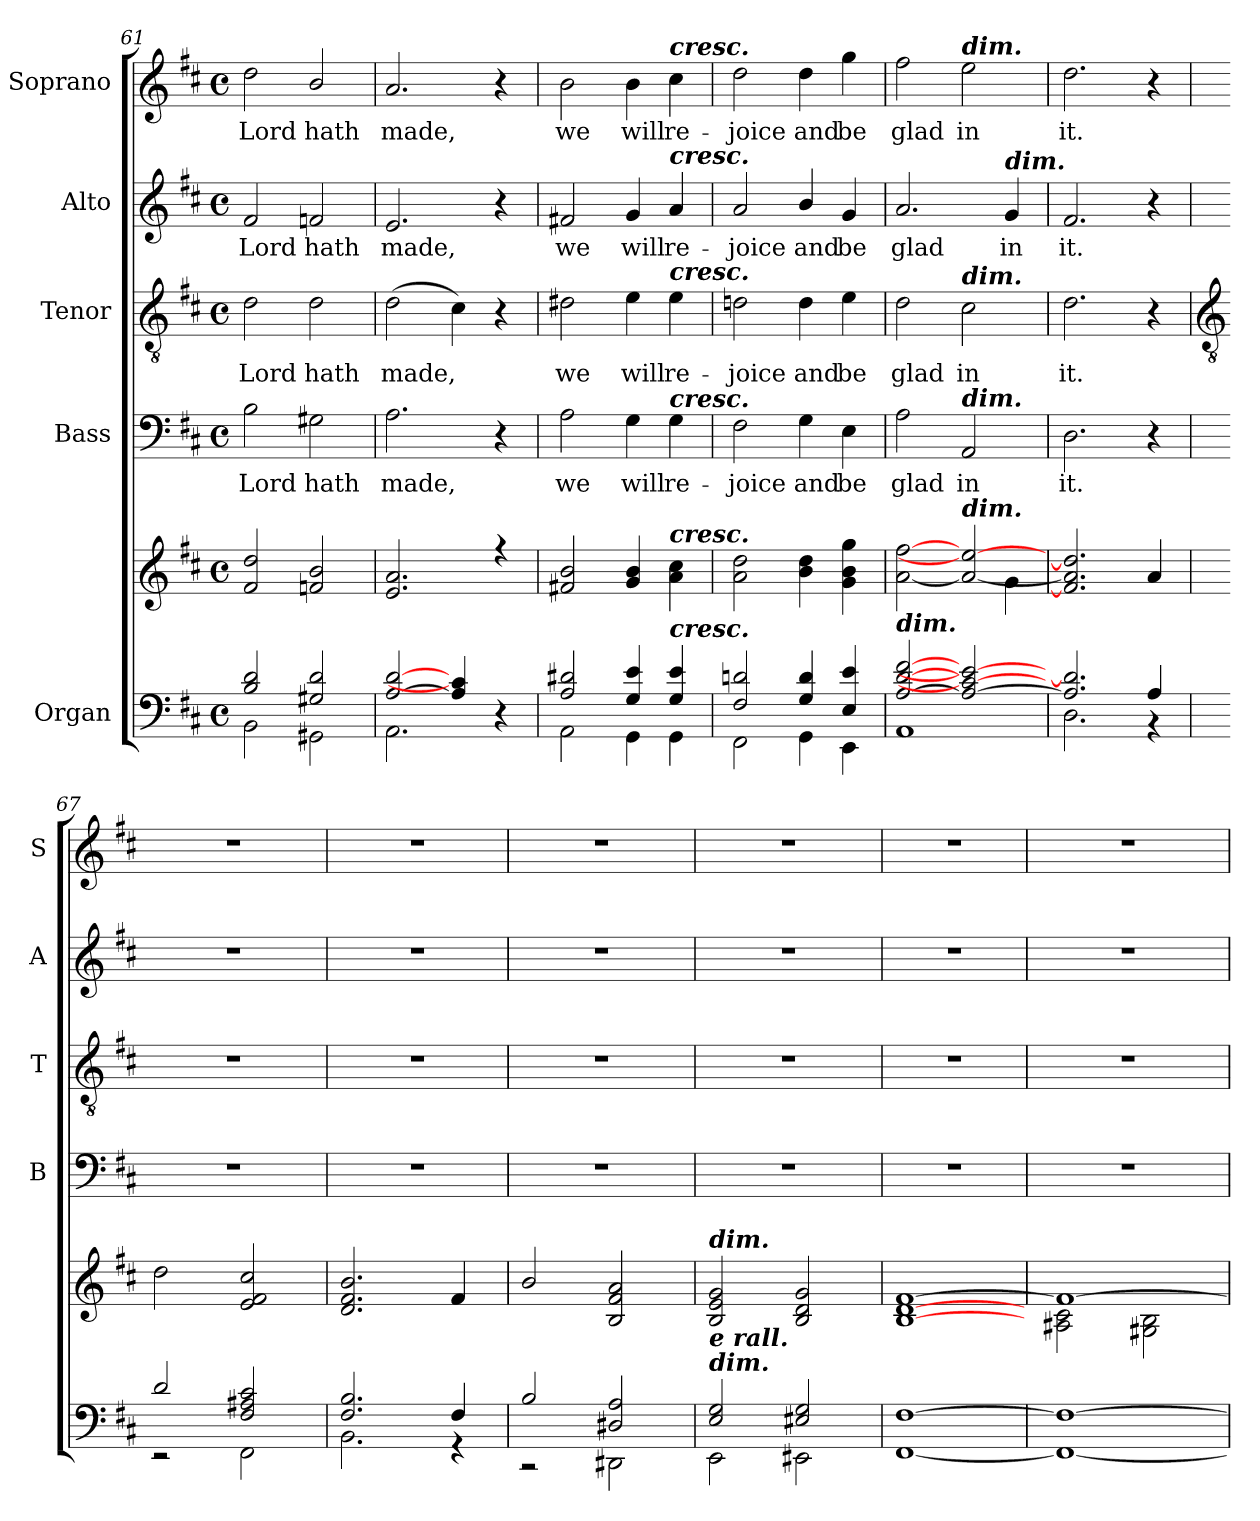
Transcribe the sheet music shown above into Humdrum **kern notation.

**kern	**kern	**kern	**text	**kern	**text	**kern	**text	**kern	**text
*part5	*part5	*part4	*part4	*part3	*part3	*part2	*part2	*part1	*part1
*staff6	*staff5	*staff4	*staff4	*staff3	*staff3	*staff2	*staff2	*staff1	*staff1
*I"Organ	*	*I"Bass	*	*I"Tenor	*	*I"Alto	*	*I"Soprano	*
*	*	*I'B	*	*I'T	*	*I'A	*	*I'S	*
*clefF4	*clefG2	*clefF4	*	*clefGv2	*	*clefG2	*	*clefG2	*
*k[f#c#]	*k[f#c#]	*k[f#c#]	*	*k[f#c#]	*	*k[f#c#]	*	*k[f#c#]	*
*D:	*D:	*D:	*	*D:	*	*D:	*	*D:	*
*M4/4	*M4/4	*M4/4	*	*M4/4	*	*M4/4	*	*M4/4	*
*met(c)	*met(c)	*met(c)	*	*met(c)	*	*met(c)	*	*met(c)	*
=61	=61	=61	=61	=61	=61	=61	=61	=61	=61
*^	*^	*	*	*	*	*	*	*	*
!	!	!	!	!	!LO:LY:b	!	!LO:LY:b	!	!LO:LY:b	!	!LO:LY:b
2B/ 2d/	2BB\	2f#/ 2dd/	1ryy	2B	Lord	2d	Lord	2f#	Lord	2dd	Lord
!	!	!	!	!	!LO:LY:b	!	!LO:LY:b	!	!LO:LY:b	!	!LO:LY:b
2G#X/ 2d/	2GG#X\	2fn/ 2b/	.	2G#X\	hath	2d\	hath	2fn/	hath	2b/	hath
=62	=62	=62	=62	=62	=62	=62	=62	=62	=62	=62	=62
!	!	!	!	!	!LO:LY:b	!	!LO:LY:b	!	!LO:LY:b	!	!LO:LY:b
[2A/ [2d/	2.AA\	2.e/ 2.a/	1ryy	2.A	made,	(>2d	made,	2.e	made,	2.a	made,
4A/] 4c#/]	.	.	.	.	.	4c#)	.	.	.	.	.
4r	4ryy	4r	.	4r	.	4r	.	4r	.	4r	.
=63	=63	=63	=63	=63	=63	=63	=63	=63	=63	=63	=63
!	!	!	!	!	!LO:LY:b	!	!LO:LY:b	!	!LO:LY:b	!	!LO:LY:b
2A/ 2d#X/	2AA\	2f#X/ 2b/	1ryy	2A	we	2d#X	we	2f#X	we	2b	we
!	!	!	!	!	!LO:LY:b	!	!LO:LY:b	!	!LO:LY:b	!	!LO:LY:b
4G/ 4e/	4GG\	4g/ 4b/	.	4G	will	4e	will	4g	will	4b	will
!	!	!	!	!	!	!	!	!	!	!LO:TX:a:Bi:t=cresc.	!
!	!	!	!	!	!	!	!	!LO:TX:a:Bi:t=cresc.	!	!	!
!	!	!	!	!	!	!LO:TX:a:Bi:t=cresc.	!	!	!	!	!
!	!	!	!	!LO:TX:a:Bi:t=cresc.	!	!	!	!	!	!	!
!	!	!LO:TX:a:Bi:t=cresc.	!	!	!	!	!	!	!	!	!
!LO:TX:a:Bi:t=cresc.	!	!	!	!	!	!	!	!	!	!	!
!	!	!	!	!	!LO:LY:b	!	!LO:LY:b	!	!LO:LY:b	!	!LO:LY:b
4G/ 4e/	4GG\	4a\ 4cc#\	.	4G	re-	4e	re-	4a	re-	4cc#	re-
=64	=64	=64	=64	=64	=64	=64	=64	=64	=64	=64	=64
!	!	!	!	!	!LO:LY:b	!	!LO:LY:b	!	!LO:LY:b	!	!LO:LY:b
2F#/ 2dn/	2FF#\	2a\ 2dd\	1ryy	2F#	-joice	2dn	-joice	2a	-joice	2dd	-joice
!	!	!	!	!	!LO:LY:b	!	!LO:LY:b	!	!LO:LY:b	!	!LO:LY:b
4G/ 4d/	4GG\	4b\ 4dd\	.	4G	and	4d	and	4b/	and	4dd	and
!	!	!	!	!	!LO:LY:b	!	!LO:LY:b	!	!LO:LY:b	!	!LO:LY:b
4E/ 4e/	4EE\	4g\ 4b\ 4gg\	.	4E	be	4e	be	4g	be	4gg	be
=65	=65	=65	=65	=65	=65	=65	=65	=65	=65	=65	=65
!LO:TX:a:Bi:t=dim.	!	!	!	!	!	!	!	!	!	!	!
!	!	!	!	!	!LO:LY:b	!	!LO:LY:b	!	!LO:LY:b	!	!LO:LY:b
[2A/ [2d/ [2f#/	1AA\	[2a\ [2ff#\	2.ryy	2A	glad	2d	glad	2.a	glad	2ff#	glad
!	!	!	!	!	!	!	!	!	!	!LO:TX:a:Bi:t=dim.	!
!	!	!	!	!	!	!LO:TX:a:Bi:t=dim.	!	!	!	!	!
!	!	!	!	!LO:TX:a:Bi:t=dim.	!	!	!	!	!	!	!
!	!	!LO:TX:a:Bi:t=dim.	!	!	!	!	!	!	!	!	!
!	!	!	!	!	!LO:LY:b	!	!LO:LY:b	!	!	!	!LO:LY:b
2A/_ 2c#/_ 2e/_	.	2a/_ 2ee/_	.	2AA	in	2c#	in	.	.	2ee	in
!	!	!	!	!	!	!	!	!LO:TX:a:Bi:t=dim.	!	!	!
!	!	!	!	!	!	!	!	!	!LO:LY:b	!	!
.	.	.	4g\	.	.	.	.	4g	in	.	.
=66	=66	=66	=66	=66	=66	=66	=66	=66	=66	=66	=66
!	!	!	!	!	!LO:LY:b	!	!LO:LY:b	!	!LO:LY:b	!	!LO:LY:b
*	*	*v	*v	*	*	*	*	*	*	*	*
2.A/] 2.d/]	2.D\	2.f#/] 2.a/] 2.dd/]	2.D	it.	2.d	it.	2.f#	it.	2.dd	it.
4A/	4r	4a/	4r	.	4r	.	4r	.	4r	.
!!LO:LB:g=z
=67	=67	=67	=67	=67	=67	=67	=67	=67	=67	=67
*	*	*	*	*	*clefGv2	*	*	*	*	*
*	*	*^	*	*	*	*	*	*	*	*
2d/	2r	2dd\	1ryy	1r	.	1r	.	1r	.	1r	.
2F#/ 2A#X/ 2c#/	2FF#\	2e/ 2f#/ 2cc#/	.	.	.	.	.	.	.	.	.
=68	=68	=68	=68	=68	=68	=68	=68	=68	=68	=68	=68
2.F#/ 2.B/	2.BB\	2.d/ 2.f#/ 2.b/	1ryy	1r	.	1r	.	1r	.	1r	.
4F#/	4r	4f#/	.	.	.	.	.	.	.	.	.
=69	=69	=69	=69	=69	=69	=69	=69	=69	=69	=69	=69
2B/	2r	2b/	1ryy	1r	.	1r	.	1r	.	1r	.
2D#X/ 2A/	2DD#X\	2B/ 2f#/ 2a/	.	.	.	.	.	.	.	.	.
=70	=70	=70	=70	=70	=70	=70	=70	=70	=70	=70	=70
!	!	!LO:TX:a:Bi:t=dim.	!	!	!	!	!	!	!	!	!
!LO:TX:a:Bi:t=dim.	!	!	!	!	!	!	!	!	!	!	!
!LO:TX:a:Bi:t=e rall.	!	!	!	!	!	!	!	!	!	!	!
2E/ 2G/	2EE\	2B/ 2e/ 2g/	1ryy	1r	.	1r	.	1r	.	1r	.
2E#X/ 2G/	2EE#X\	2B/ 2d/ 2g/	.	.	.	.	.	.	.	.	.
=71	=71	=71	=71	=71	=71	=71	=71	=71	=71	=71	=71
[1F#/	[1FF#\	[1B/ [1d/ [1f#/	1ryy	1r	.	1r	.	1r	.	1r	.
=72	=72	=72	=72	=72	=72	=72	=72	=72	=72	=72	=72
1F#/_	1FF#\_	1f#/_	2A#X\ 2c#\	1r	.	1r	.	1r	.	1r	.
.	.	.	2G#X\ 2B\	.	.	.	.	.	.	.	.
*v	*v	*	*	*	*	*	*	*	*	*	*
*	*v	*v	*	*	*	*	*	*	*	*
=	=	=	=	=	=	=	=	=	=
*-	*-	*-	*-	*-	*-	*-	*-	*-	*-
